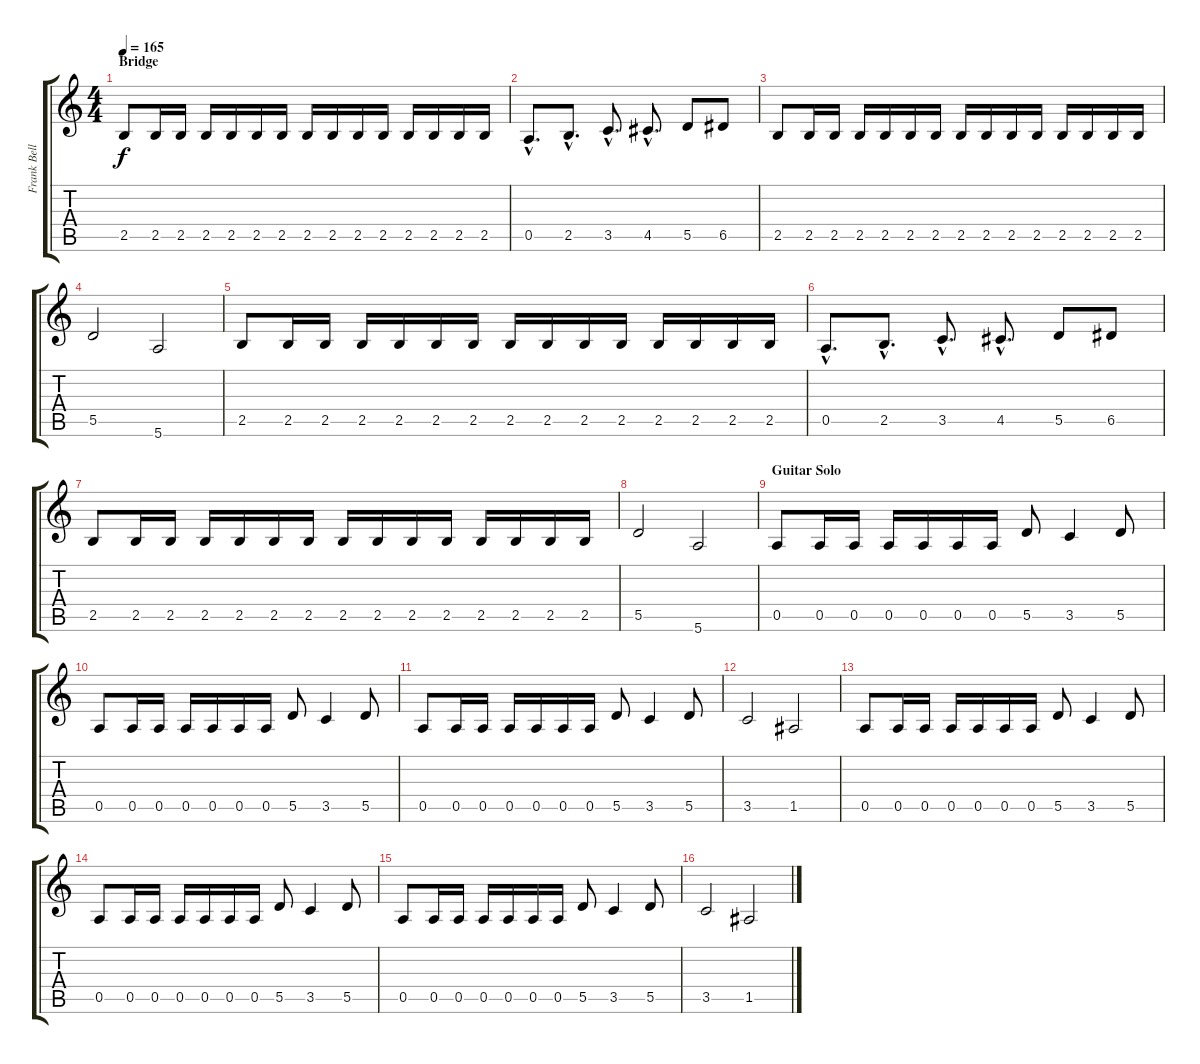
\track ("Frank Bello" "Frank Bell") {instrument electricbassfinger}
\staff {score tabs}
\tuning (E4 B3 G3 D3 A2 E2) {hide}
\ts (4 4)
\section ("" "Bridge")
\tempo 165
\clef g2
\ks c
2.5.8{dy f} 2.5.16 2.5.16 2.5.16 2.5.16 2.5.16 2.5.16 2.5.16 2.5.16 2.5.16 2.5.16 2.5.16 2.5.16 2.5.16 2.5.16 |
0.5{hac}.8{d} 2.5{hac}.8{d} 3.5{hac}.8{d} 4.5{hac}.8{d} 5.5.8 6.5.8 |
2.5.8 2.5.16 2.5.16 2.5.16 2.5.16 2.5.16 2.5.16 2.5.16 2.5.16 2.5.16 2.5.16 2.5.16 2.5.16 2.5.16 2.5.16 |
5.5.2 5.6.2 |
2.5.8 2.5.16 2.5.16 2.5.16 2.5.16 2.5.16 2.5.16 2.5.16 2.5.16 2.5.16 2.5.16 2.5.16 2.5.16 2.5.16 2.5.16 |
0.5{hac}.8{d} 2.5{hac}.8{d} 3.5{hac}.8{d} 4.5{hac}.8{d} 5.5.8 6.5.8 |
2.5.8 2.5.16 2.5.16 2.5.16 2.5.16 2.5.16 2.5.16 2.5.16 2.5.16 2.5.16 2.5.16 2.5.16 2.5.16 2.5.16 2.5.16 |
5.5.2 5.6.2 |
\section ("" "Guitar Solo")
0.5.8 0.5.16 0.5.16 0.5.16 0.5.16 0.5.16 0.5.16 5.5.8 3.5.4 5.5.8 |
0.5.8 0.5.16 0.5.16 0.5.16 0.5.16 0.5.16 0.5.16 5.5.8 3.5.4 5.5.8 |
0.5.8 0.5.16 0.5.16 0.5.16 0.5.16 0.5.16 0.5.16 5.5.8 3.5.4 5.5.8 |
3.5.2 1.5.2 |
0.5.8 0.5.16 0.5.16 0.5.16 0.5.16 0.5.16 0.5.16 5.5.8 3.5.4 5.5.8 |
0.5.8 0.5.16 0.5.16 0.5.16 0.5.16 0.5.16 0.5.16 5.5.8 3.5.4 5.5.8 |
0.5.8 0.5.16 0.5.16 0.5.16 0.5.16 0.5.16 0.5.16 5.5.8 3.5.4 5.5.8 |
3.5.2 1.5.2
